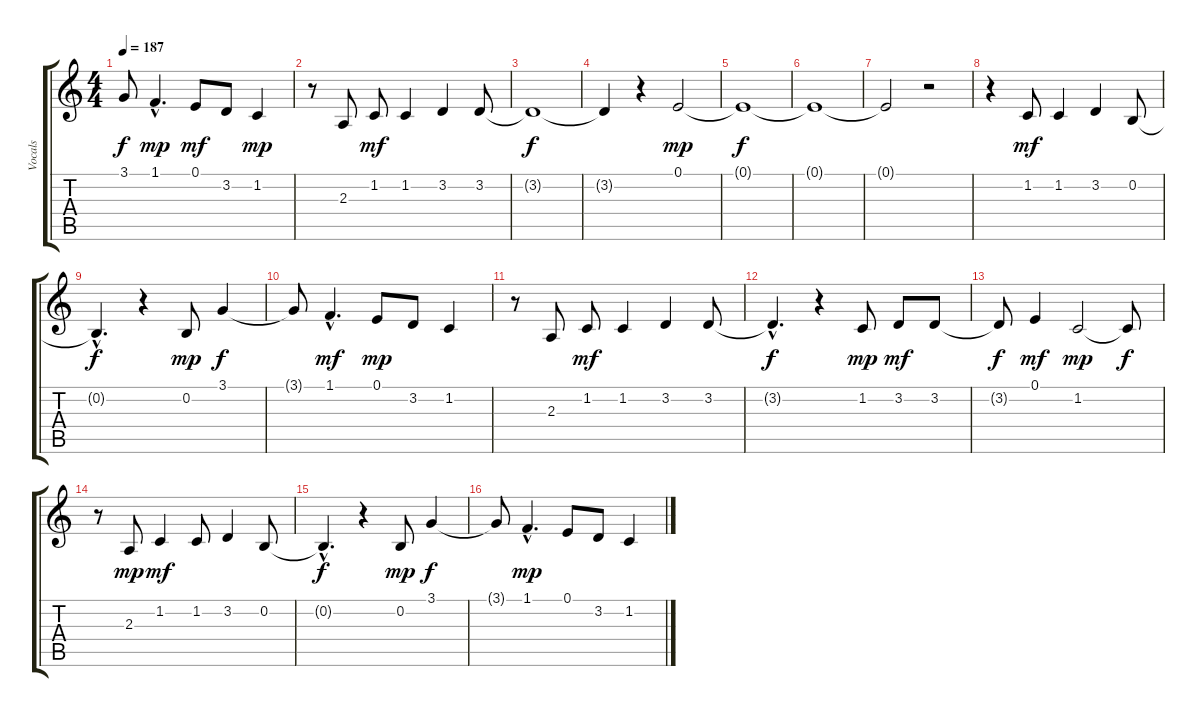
\track ("Vocals" "Vocals") {instrument oboe}
\staff {score tabs}
\tuning (E4 B3 G3 D3 A2 E2) {hide}
\ts (4 4)
\tempo 187
\clef g2
\ks c
3.1{t}.8{dy f} 1.1{hac}.4{d dy mp} 0.1.8{dy mf} 3.2.8 1.2.4{dy mp} |
r.8 2.3.8 1.2.8{dy mf} 1.2.4 3.2.4 3.2.8 |
3.2{t}.1{dy f} |
3.2{t}.4 r.4 0.1.2{dy mp} |
0.1{t}.1{dy f} |
0.1{t}.1 |
0.1{t}.2 r.2 |
r.4 1.2.8{dy mf} 1.2.4 3.2.4 0.2.8 |
0.2{hac t}.4{d dy f} r.4 0.2.8{dy mp} 3.1.4{dy f} |
3.1{t}.8 1.1{hac}.4{d dy mf} 0.1.8{dy mp} 3.2.8 1.2.4 |
r.8 2.3.8 1.2.8{dy mf} 1.2.4 3.2.4 3.2.8 |
3.2{hac t}.4{d dy f} r.4 1.2.8{dy mp} 3.2.8{dy mf} 3.2.8 |
3.2{t}.8{dy f} 0.1.4{dy mf} 1.2.2{dy mp} 1.2{t}.8{dy f} |
r.8 2.3.8{dy mp} 1.2.4{dy mf} 1.2.8 3.2.4 0.2.8 |
0.2{hac t}.4{d dy f} r.4 0.2.8{dy mp} 3.1.4{dy f} |
3.1{t}.8 1.1{hac}.4{d dy mp} 0.1.8 3.2.8 1.2.4
